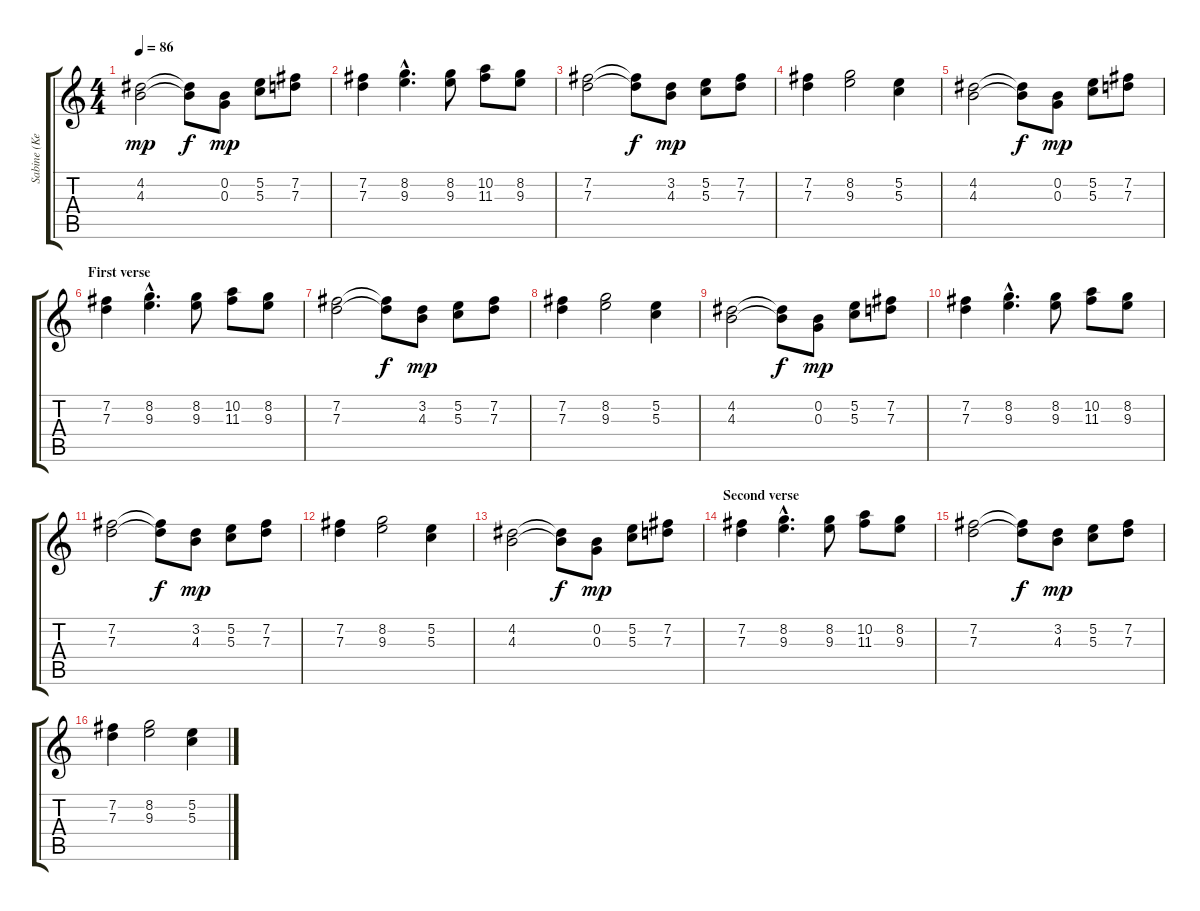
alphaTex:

\track ("Sabine (KeybHigh)" "Sabine (Ke") {instrument stringensemble1}
\staff {score tabs}
\tuning (E5 B4 G4 D4 A3 E3) {hide}
\ts (4 4)
\tempo 86
\clef g2
\ks c
(4.2 4.3).2{dy mp} (4.2{t} 4.3{t}).8{dy f} (0.2 0.3).8{dy mp} (5.2 5.3).8 (7.2 7.3).8 |
(7.2 7.3).4 (8.2{hac} 9.3{hac}).4{d} (8.2 9.3).8 (10.2 11.3).8 (8.2 9.3).8 |
(7.2 7.3).2 (7.2{t} 7.3{t}).8{dy f} (3.2 4.3).8{dy mp} (5.2 5.3).8 (7.2 7.3).8 |
(7.2 7.3).4 (8.2 9.3).2 (5.2 5.3).4 |
(4.2 4.3).2 (4.2{t} 4.3{t}).8{dy f} (0.2 0.3).8{dy mp} (5.2 5.3).8 (7.2 7.3).8 |
\section ("" "First verse")
(7.2 7.3).4 (8.2{hac} 9.3{hac}).4{d} (8.2 9.3).8 (10.2 11.3).8 (8.2 9.3).8 |
(7.2 7.3).2 (7.2{t} 7.3{t}).8{dy f} (3.2 4.3).8{dy mp} (5.2 5.3).8 (7.2 7.3).8 |
(7.2 7.3).4 (8.2 9.3).2 (5.2 5.3).4 |
(4.2 4.3).2 (4.2{t} 4.3{t}).8{dy f} (0.2 0.3).8{dy mp} (5.2 5.3).8 (7.2 7.3).8 |
(7.2 7.3).4 (8.2{hac} 9.3{hac}).4{d} (8.2 9.3).8 (10.2 11.3).8 (8.2 9.3).8 |
(7.2 7.3).2 (7.2{t} 7.3{t}).8{dy f} (3.2 4.3).8{dy mp} (5.2 5.3).8 (7.2 7.3).8 |
(7.2 7.3).4 (8.2 9.3).2 (5.2 5.3).4 |
(4.2 4.3).2 (4.2{t} 4.3{t}).8{dy f} (0.2 0.3).8{dy mp} (5.2 5.3).8 (7.2 7.3).8 |
\section ("" "Second verse")
(7.2 7.3).4 (8.2{hac} 9.3{hac}).4{d} (8.2 9.3).8 (10.2 11.3).8 (8.2 9.3).8 |
(7.2 7.3).2 (7.2{t} 7.3{t}).8{dy f} (3.2 4.3).8{dy mp} (5.2 5.3).8 (7.2 7.3).8 |
(7.2 7.3).4 (8.2 9.3).2 (5.2 5.3).4
